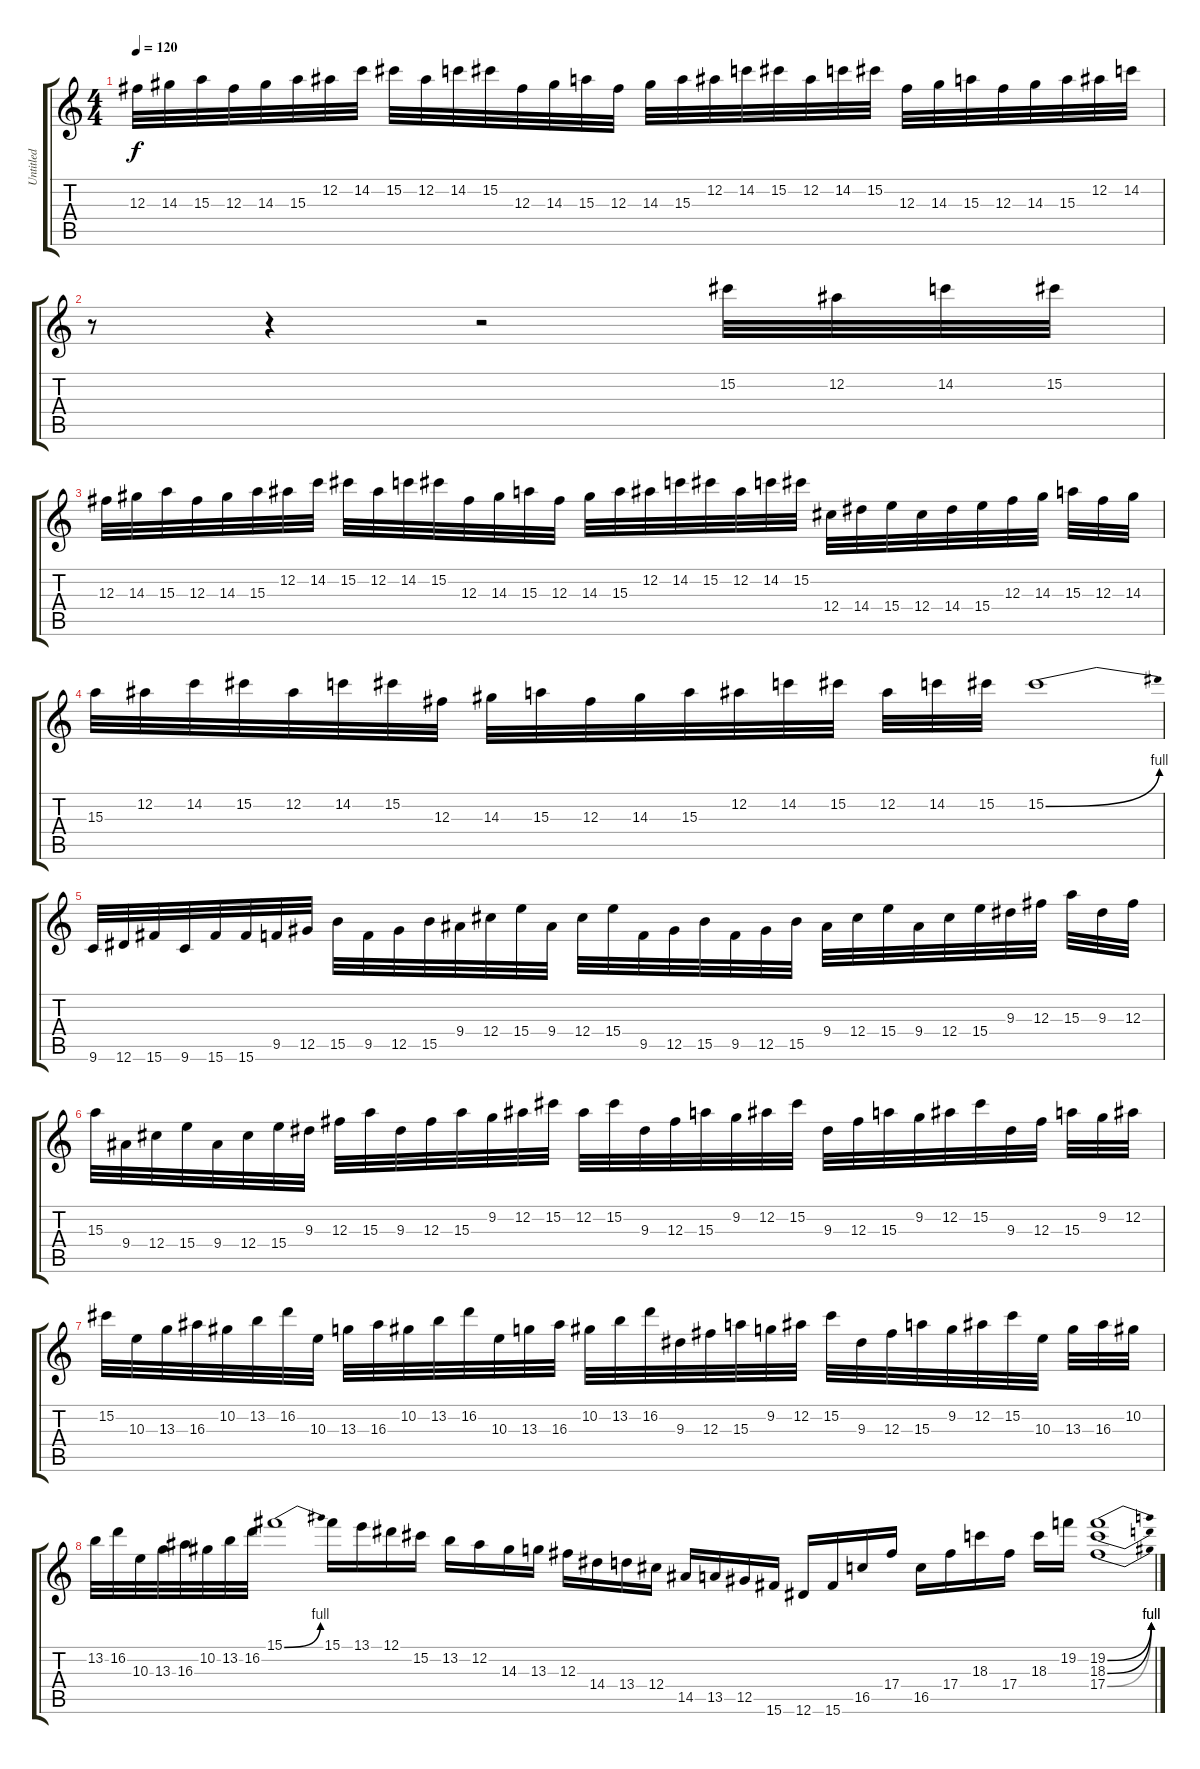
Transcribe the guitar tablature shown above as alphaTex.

\track ("Untitled" "Untitled") {instrument overdrivenguitar}
\staff {score tabs}
\tuning (Eb4 Bb3 Gb3 Db3 Ab2 Eb2) {hide}
\ts (4 4)
\tempo 120
\clef g2
\ks c
12.3.32{dy f} 14.3.32 15.3.32 12.3.32 14.3.32 15.3.32 12.2.32 14.2.32 15.2.32 12.2.32 14.2.32 15.2.32 12.3.32 14.3.32 15.3.32 12.3.32 14.3.32 15.3.32 12.2.32 14.2.32 15.2.32 12.2.32 14.2.32 15.2.32 12.3.32 14.3.32 15.3.32 12.3.32 14.3.32 15.3.32 12.2.32 14.2.32 |
r.8 r.4 r.2 15.2.32 12.2.32 14.2.32 15.2.32 |
12.3.32 14.3.32 15.3.32 12.3.32 14.3.32 15.3.32 12.2.32 14.2.32 15.2.32 12.2.32 14.2.32 15.2.32 12.3.32 14.3.32 15.3.32 12.3.32 14.3.32 15.3.32 12.2.32 14.2.32 15.2.32 12.2.32 14.2.32 15.2.32 12.4.32 14.4.32 15.4.32 12.4.32 14.4.32 15.4.32 12.3.32 14.3.32 15.3.32 12.3.32 14.3.32 |
15.3.32 12.2.32 14.2.32 15.2.32 12.2.32 14.2.32 15.2.32 12.3.32 14.3.32 15.3.32 12.3.32 14.3.32 15.3.32 12.2.32 14.2.32 15.2.32 12.2.32 14.2.32 15.2.32 15.2{be (bend 0 0 60 4)}.1 |
9.6.32 12.6.32 15.6.32 9.6.32 15.6.32 15.6.32 9.5.32 12.5.32 15.5.32 9.5.32 12.5.32 15.5.32 9.4.32 12.4.32 15.4.32 9.4.32 12.4.32 15.4.32 9.5.32 12.5.32 15.5.32 9.5.32 12.5.32 15.5.32 9.4.32 12.4.32 15.4.32 9.4.32 12.4.32 15.4.32 9.3.32 12.3.32 15.3.32 9.3.32 12.3.32 |
15.3.32 9.4.32 12.4.32 15.4.32 9.4.32 12.4.32 15.4.32 9.3.32 12.3.32 15.3.32 9.3.32 12.3.32 15.3.32 9.2.32 12.2.32 15.2.32 12.2.32 15.2.32 9.3.32 12.3.32 15.3.32 9.2.32 12.2.32 15.2.32 9.3.32 12.3.32 15.3.32 9.2.32 12.2.32 15.2.32 9.3.32 12.3.32 15.3.32 9.2.32 12.2.32 |
15.2.32 10.3.32 13.3.32 16.3.32 10.2.32 13.2.32 16.2.32 10.3.32 13.3.32 16.3.32 10.2.32 13.2.32 16.2.32 10.3.32 13.3.32 16.3.32 10.2.32 13.2.32 16.2.32 9.3.32 12.3.32 15.3.32 9.2.32 12.2.32 15.2.32 9.3.32 12.3.32 15.3.32 9.2.32 12.2.32 15.2.32 10.3.32 13.3.32 16.3.32 10.2.32 |
13.2.32 16.2.32 10.3.32 13.3.32 16.3.32 10.2.32 13.2.32 16.2.32 15.1{be (bend 0 0 60 4)}.1 15.1.16 13.1.16 12.1.16 15.2.16 13.2.16 12.2.16 14.3.16 13.3.16 12.3.16 14.4.16 13.4.16 12.4.16 14.5.16 13.5.16 12.5.16 15.6.16 12.6.16 15.6.16 16.5.16 17.4.16 16.5.16 17.4.16 18.3.16 17.4.16 18.3.16 19.2.16 (19.2{be (bend 0 0 60 4)} 18.3{be (bend 0 0 60 4)} 17.4{be (bend 0 0 60 4)}).1
